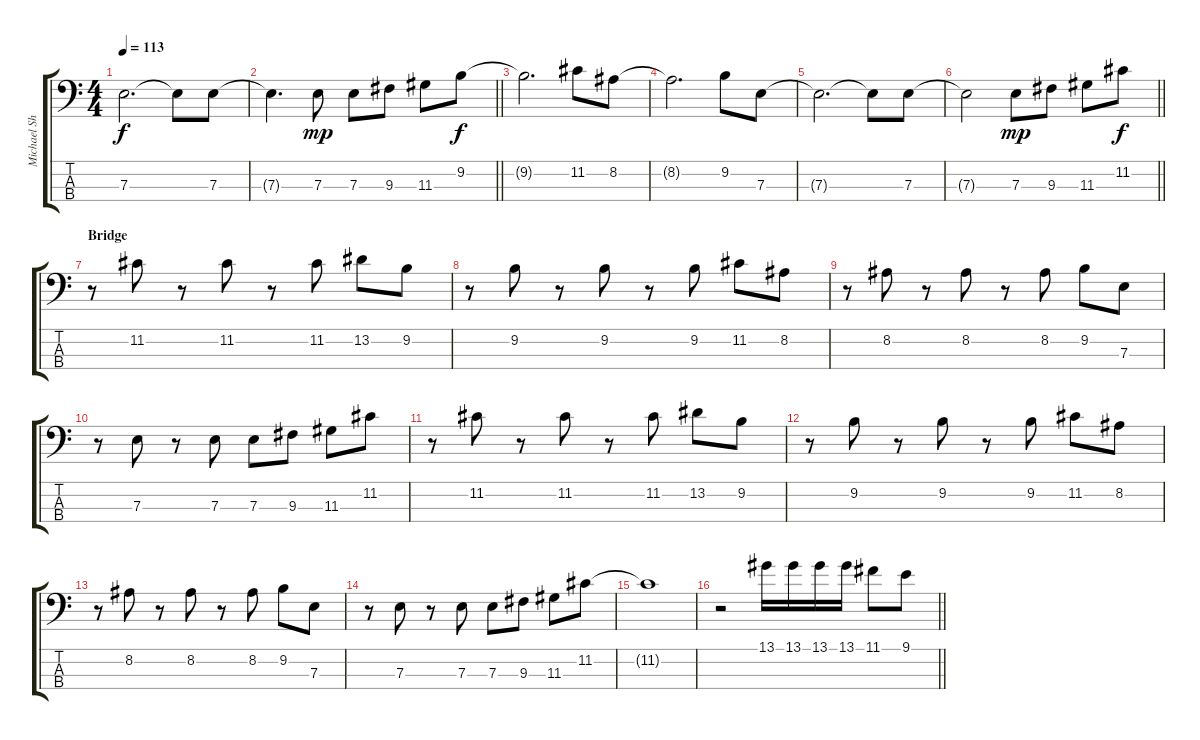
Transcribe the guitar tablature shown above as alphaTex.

\track ("Michael Shuman" "Michael Sh") {instrument electricbasspick}
\staff {score tabs}
\tuning (G2 D2 A1 E1) {hide}
\ts (4 4)
\tempo 113
\clef f4
\ks c
7.3{t}.2{d dy f} 7.3{t}.8 7.3.8 |
\barLineRight lightlight
7.3{t}.4{d} 7.3.8{dy mp} 7.3.8 9.3.8 11.3.8 9.2.8{dy f} |
9.2{t}.2{d} 11.2.8 8.2.8 |
8.2{t}.2{d} 9.2.8 7.3.8 |
7.3{t}.2{d} 7.3{t}.8 7.3.8 |
\barLineRight lightlight
7.3{t}.2 7.3.8{dy mp} 9.3.8 11.3.8 11.2.8{dy f} |
\section ("" "Bridge")
r.8 11.2.8 r.8 11.2.8 r.8 11.2.8 13.2.8 9.2.8 |
r.8 9.2.8 r.8 9.2.8 r.8 9.2.8 11.2.8 8.2.8 |
r.8 8.2.8 r.8 8.2.8 r.8 8.2.8 9.2.8 7.3.8 |
r.8 7.3.8 r.8 7.3.8 7.3.8 9.3.8 11.3.8 11.2.8 |
r.8 11.2.8 r.8 11.2.8 r.8 11.2.8 13.2.8 9.2.8 |
r.8 9.2.8 r.8 9.2.8 r.8 9.2.8 11.2.8 8.2.8 |
r.8 8.2.8 r.8 8.2.8 r.8 8.2.8 9.2.8 7.3.8 |
r.8 7.3.8 r.8 7.3.8 7.3.8 9.3.8 11.3.8 11.2.8 |
11.2{t}.1 |
\barLineRight lightlight
r.2 13.1.16 13.1.16 13.1.16 13.1.16 11.1.8 9.1.8
